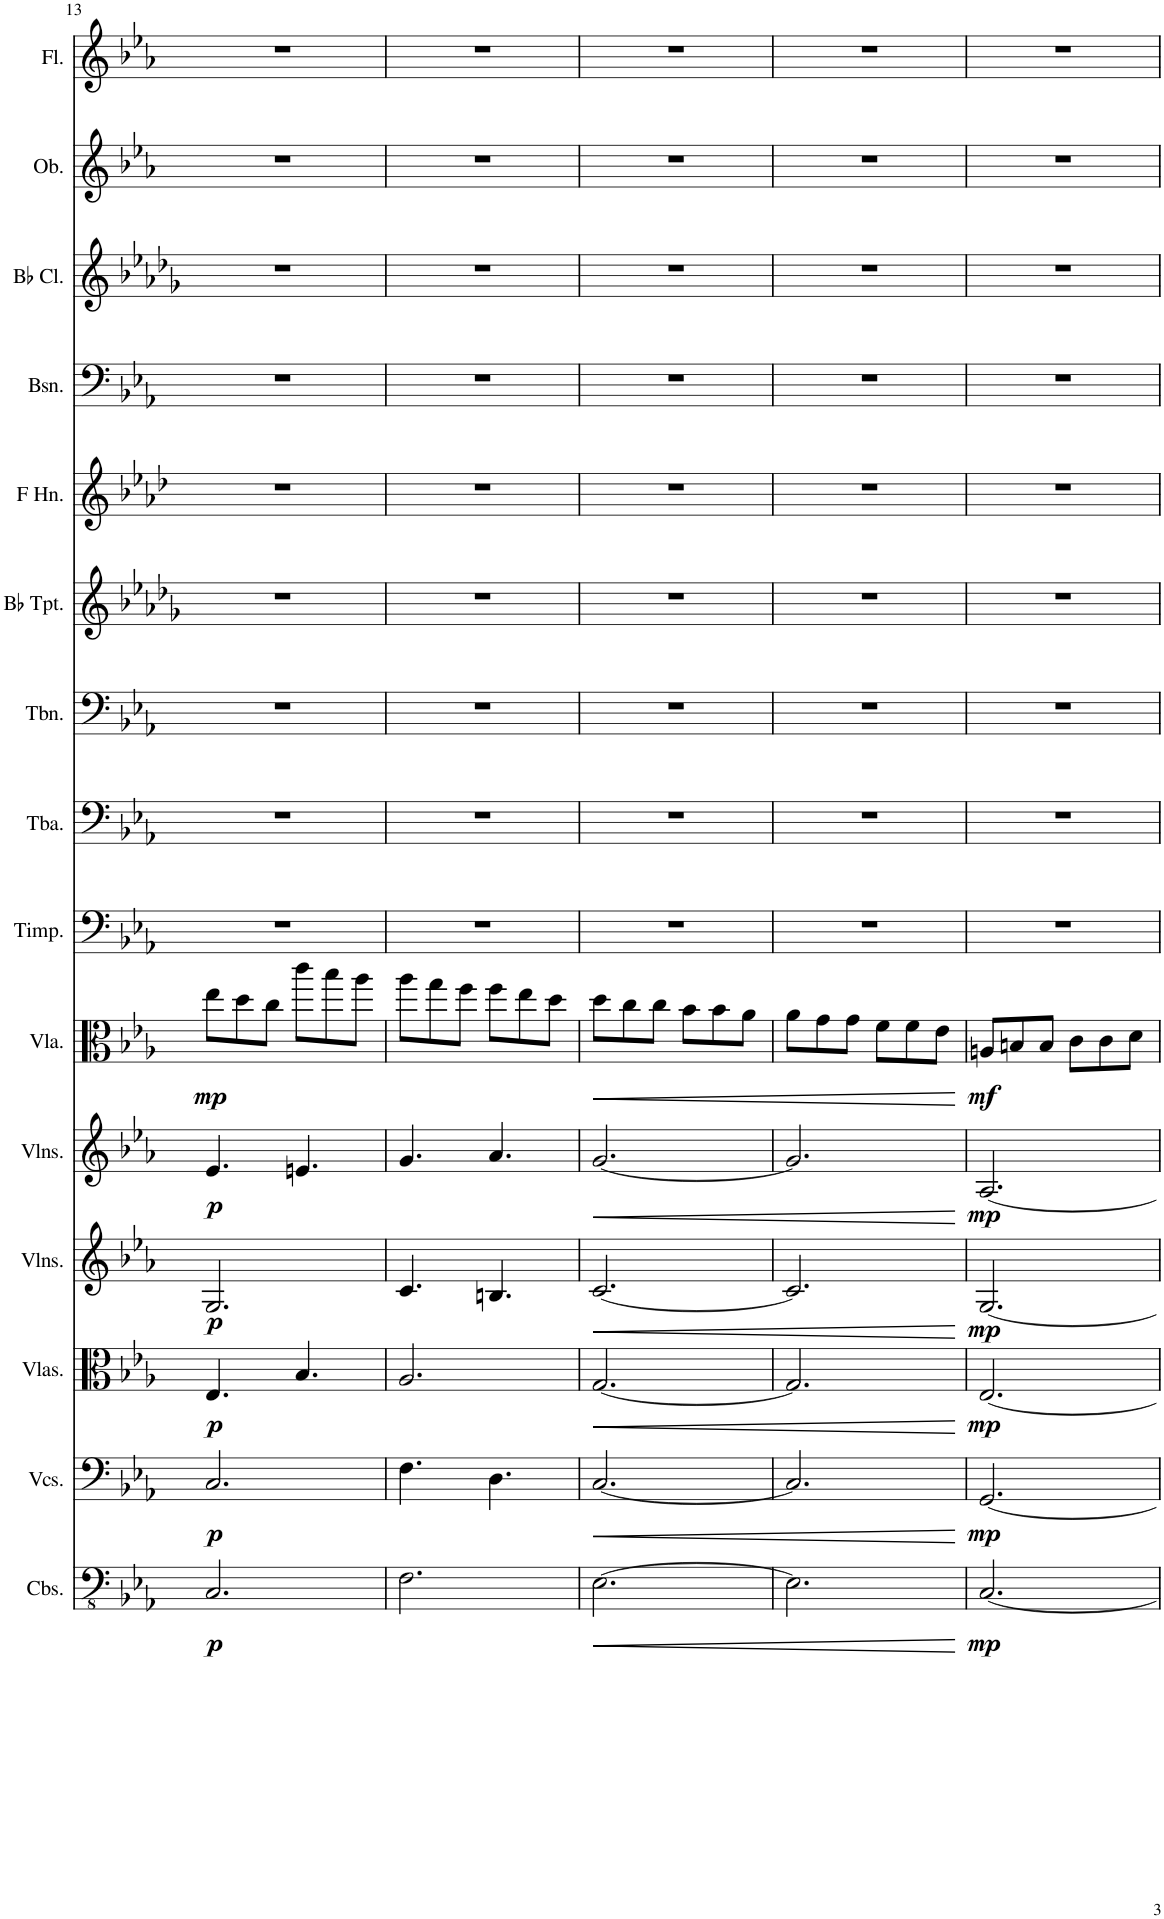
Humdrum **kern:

**kern	**dynam	**kern	**dynam	**kern	**dynam	**kern	**dynam	**kern	**dynam	**kern	**dynam	**kern	**kern	**kern	**kern	**kern	**kern	**kern	**kern	**kern
*part15	*part15	*part14	*part14	*part13	*part13	*part12	*part12	*part11	*part11	*part10	*part10	*part9	*part8	*part7	*part6	*part5	*part4	*part3	*part2	*part1
*staff15	*staff15	*staff14	*staff14	*staff13	*staff13	*staff12	*staff12	*staff11	*staff11	*staff10	*staff10	*staff9	*staff8	*staff7	*staff6	*staff5	*staff4	*staff3	*staff2	*staff1
*I"Contrabasses	*	*I"Violoncellos	*	*I"Violas	*	*I"Violins	*	*I"Violins	*	*I"Viola	*	*I"Timpani	*I"Tuba	*I"Trombone	*I"Bb Trumpet	*I"Horn in F	*I"Bassoon	*I"Bb Clarinet	*I"Oboe	*I"Flute
*I'Cbs.	*	*I'Vcs.	*	*I'Vlas.	*	*I'Vlns.	*	*I'Vlns.	*	*I'Vla.	*	*I'Timp.	*I'Tba.	*I'Tbn.	*I'Bb Tpt.	*	*I'Bsn.	*I'Bb Cl.	*I'Ob.	*I'Fl.
!!LO:PB:g=z
*clefFv4	*	*clefF4	*	*clefC3	*	*clefG2	*	*clefG2	*	*clefC3	*	*clefF4	*clefF4	*clefF4	*clefG2	*clefG2	*clefF4	*clefG2	*clefG2	*clefG2
*	*	*	*	*	*	*	*	*	*	*	*	*	*	*	*ITrd1c2	*ITrd4c7	*	*ITrd1c2	*	*
*k[b-e-a-]	*	*k[b-e-a-]	*	*k[b-e-a-]	*	*k[b-e-a-]	*	*k[b-e-a-]	*	*k[b-e-a-]	*	*k[b-e-a-]	*k[b-e-a-]	*k[b-e-a-]	*k[b-e-a-d-g-]	*k[b-e-a-d-]	*k[b-e-a-]	*k[b-e-a-d-g-]	*k[b-e-a-]	*k[b-e-a-]
*M6/8	*	*M6/8	*	*M6/8	*	*M6/8	*	*M6/8	*	*M6/8	*	*M6/8	*M6/8	*M6/8	*M6/8	*M6/8	*M6/8	*M6/8	*M6/8	*M6/8
=13	=13	=13	=13	=13	=13	=13	=13	=13	=13	=13	=13	=13	=13	=13	=13	=13	=13	=13	=13	=13
!	!LO:DY:b	!	!LO:DY:b	!	!LO:DY:b	!	!LO:DY:b	!	!LO:DY:b	!	!LO:DY:b	!	!	!	!	!	!	!	!	!
2.CC/	p	2.C/	p	4.E-/	p	2.G/	p	4.e-/	p	8ee-\L	mp	2.r	2.r	2.r	2.r	2.r	2.r	2.r	2.r	2.r
.	.	.	.	.	.	.	.	.	.	8dd\	.	.	.	.	.	.	.	.	.	.
.	.	.	.	.	.	.	.	.	.	8cc\J	.	.	.	.	.	.	.	.	.	.
.	.	.	.	4.B-/	.	.	.	4.en/	.	8ccc\L	.	.	.	.	.	.	.	.	.	.
.	.	.	.	.	.	.	.	.	.	8bb-\	.	.	.	.	.	.	.	.	.	.
.	.	.	.	.	.	.	.	.	.	8aa-\J	.	.	.	.	.	.	.	.	.	.
=14	=14	=14	=14	=14	=14	=14	=14	=14	=14	=14	=14	=14	=14	=14	=14	=14	=14	=14	=14	=14
2.FF\	.	4.F\	.	2.A-/	.	4.c/	.	4.g/	.	8aa-\L	.	2.r	2.r	2.r	2.r	2.r	2.r	2.r	2.r	2.r
.	.	.	.	.	.	.	.	.	.	8gg\	.	.	.	.	.	.	.	.	.	.
.	.	.	.	.	.	.	.	.	.	8ff\J	.	.	.	.	.	.	.	.	.	.
.	.	4.D\	.	.	.	4.Bn/	.	4.a-/	.	8ff\L	.	.	.	.	.	.	.	.	.	.
.	.	.	.	.	.	.	.	.	.	8ee-\	.	.	.	.	.	.	.	.	.	.
.	.	.	.	.	.	.	.	.	.	8dd\J	.	.	.	.	.	.	.	.	.	.
=15	=15	=15	=15	=15	=15	=15	=15	=15	=15	=15	=15	=15	=15	=15	=15	=15	=15	=15	=15	=15
!	!LO:HP:b	!	!LO:HP:b	!	!LO:HP:b	!	!LO:HP:b	!	!LO:HP:b	!	!LO:HP:b	!	!	!	!	!	!	!	!	!
[2.EE-\	<	[2.C/	<	[2.G/	<	[2.c/	<	[2.g/	<	8dd\L	<	2.r	2.r	2.r	2.r	2.r	2.r	2.r	2.r	2.r
.	.	.	.	.	.	.	.	.	.	8cc\	.	.	.	.	.	.	.	.	.	.
.	.	.	.	.	.	.	.	.	.	8cc\J	.	.	.	.	.	.	.	.	.	.
.	.	.	.	.	.	.	.	.	.	8b-\L	.	.	.	.	.	.	.	.	.	.
.	.	.	.	.	.	.	.	.	.	8b-\	.	.	.	.	.	.	.	.	.	.
.	.	.	.	.	.	.	.	.	.	8a-\J	.	.	.	.	.	.	.	.	.	.
=16	=16	=16	=16	=16	=16	=16	=16	=16	=16	=16	=16	=16	=16	=16	=16	=16	=16	=16	=16	=16
2.EE-\]	.	2.C/]	.	2.G/]	.	2.c/]	.	2.g/]	.	8a-\L	.	2.r	2.r	2.r	2.r	2.r	2.r	2.r	2.r	2.r
.	.	.	.	.	.	.	.	.	.	8g\	.	.	.	.	.	.	.	.	.	.
.	.	.	.	.	.	.	.	.	.	8g\J	.	.	.	.	.	.	.	.	.	.
.	.	.	.	.	.	.	.	.	.	8f\L	.	.	.	.	.	.	.	.	.	.
.	.	.	.	.	.	.	.	.	.	8f\	.	.	.	.	.	.	.	.	.	.
.	.	.	.	.	.	.	.	.	.	8e-\J	.	.	.	.	.	.	.	.	.	.
.	[	.	[	.	[	.	[	.	[	.	[	.	.	.	.	.	.	.	.	.
=17	=17	=17	=17	=17	=17	=17	=17	=17	=17	=17	=17	=17	=17	=17	=17	=17	=17	=17	=17	=17
!	!LO:DY:b	!	!LO:DY:b	!	!LO:DY:b	!	!LO:DY:b	!	!LO:DY:b	!	!LO:DY:b	!	!	!	!	!	!	!	!	!
[2.CC/	mp	[2.GG/	mp	[2.E-/	mp	[2.G/	mp	[2.A-/	mp	8An/L	mf	2.r	2.r	2.r	2.r	2.r	2.r	2.r	2.r	2.r
.	.	.	.	.	.	.	.	.	.	8Bn/	.	.	.	.	.	.	.	.	.	.
.	.	.	.	.	.	.	.	.	.	8B/J	.	.	.	.	.	.	.	.	.	.
.	.	.	.	.	.	.	.	.	.	8c\L	.	.	.	.	.	.	.	.	.	.
.	.	.	.	.	.	.	.	.	.	8c\	.	.	.	.	.	.	.	.	.	.
.	.	.	.	.	.	.	.	.	.	8d\J	.	.	.	.	.	.	.	.	.	.
=	=	=	=	=	=	=	=	=	=	=	=	=	=	=	=	=	=	=	=	=
*-	*-	*-	*-	*-	*-	*-	*-	*-	*-	*-	*-	*-	*-	*-	*-	*-	*-	*-	*-	*-
